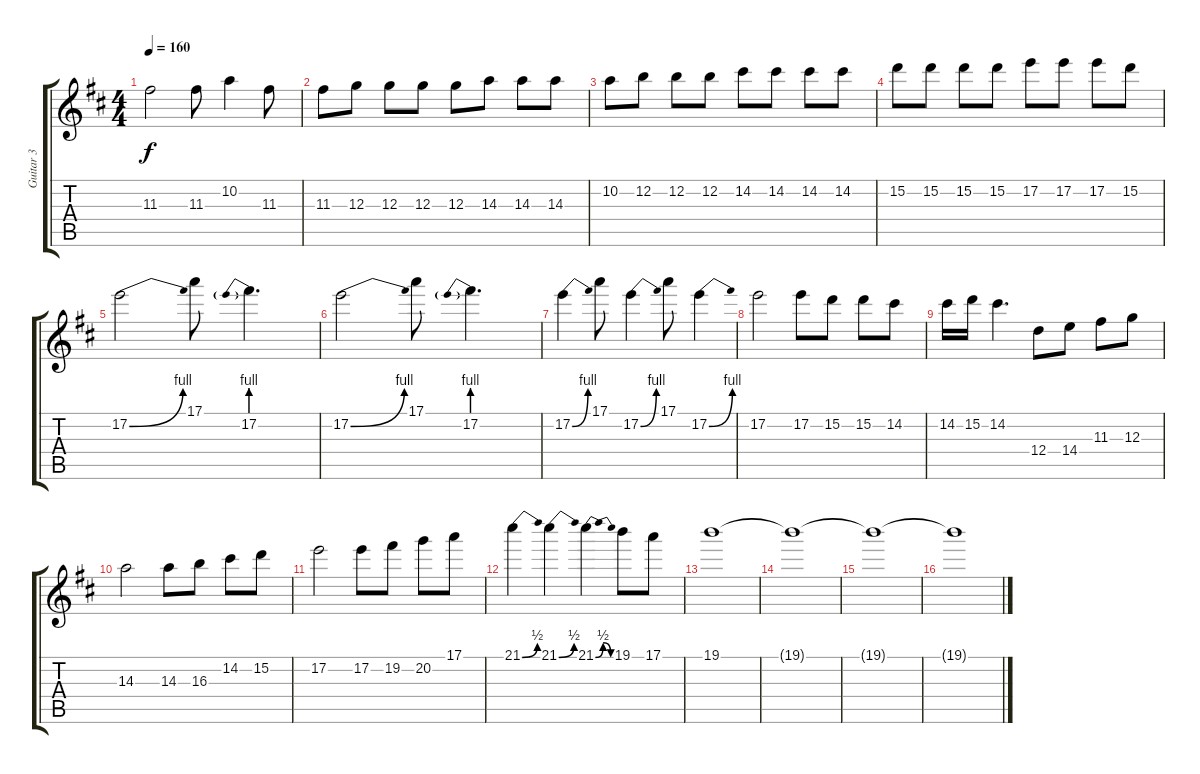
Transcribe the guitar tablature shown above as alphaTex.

\track ("Guitar 3" "Guitar 3") {instrument distortionguitar}
\staff {score tabs}
\tuning (E4 B3 G3 D3 A2 E2) {hide}
\ts (4 4)
\tempo 160
\clef g2
\ks d
11.3.2{dy f} 11.3.8 10.2.4 11.3.8{balance 0} |
11.3.8 12.3.8 12.3.8 12.3.8 12.3.8 14.3.8 14.3.8 14.3.8 |
10.2.8 12.2.8 12.2.8 12.2.8 14.2.8 14.2.8 14.2.8 14.2.8 |
15.2.8 15.2.8 15.2.8 15.2.8 17.2.8 17.2.8 17.2.8 15.2.8 |
17.2{be (bend 0 0 60 4)}.2 17.1.8 17.2{be (prebend 0 4 60 4)}.4{d} |
17.2{be (bend 0 0 60 4)}.2 17.1.8 17.2{be (prebend 0 4 60 4)}.4{d} |
17.2{be (bend 0 0 60 4)}.4 17.1.8 17.2{be (bend 0 0 60 4)}.4 17.1.8 17.2{be (bend 0 0 60 4)}.4 |
17.2.2 17.2.8 15.2.8 15.2.8 14.2.8 |
14.2.16 15.2.16 14.2.4{d} 12.4.8 14.4.8 11.3.8 12.3.8 |
14.3.2 14.3.8 16.3.8 14.2.8 15.2.8 |
17.2.2 17.2.8 19.2.8 20.2.8 17.1.8 |
21.1{be (bend 0 0 60 2)}.4 21.1{be (bend 0 0 60 2)}.4 21.1{be (bendrelease 0 0 30 2 30 2 60 0)}.4 19.1.8 17.1.8 |
19.1.1 |
19.1{t}.1 |
19.1{t}.1 |
19.1{t}.1
